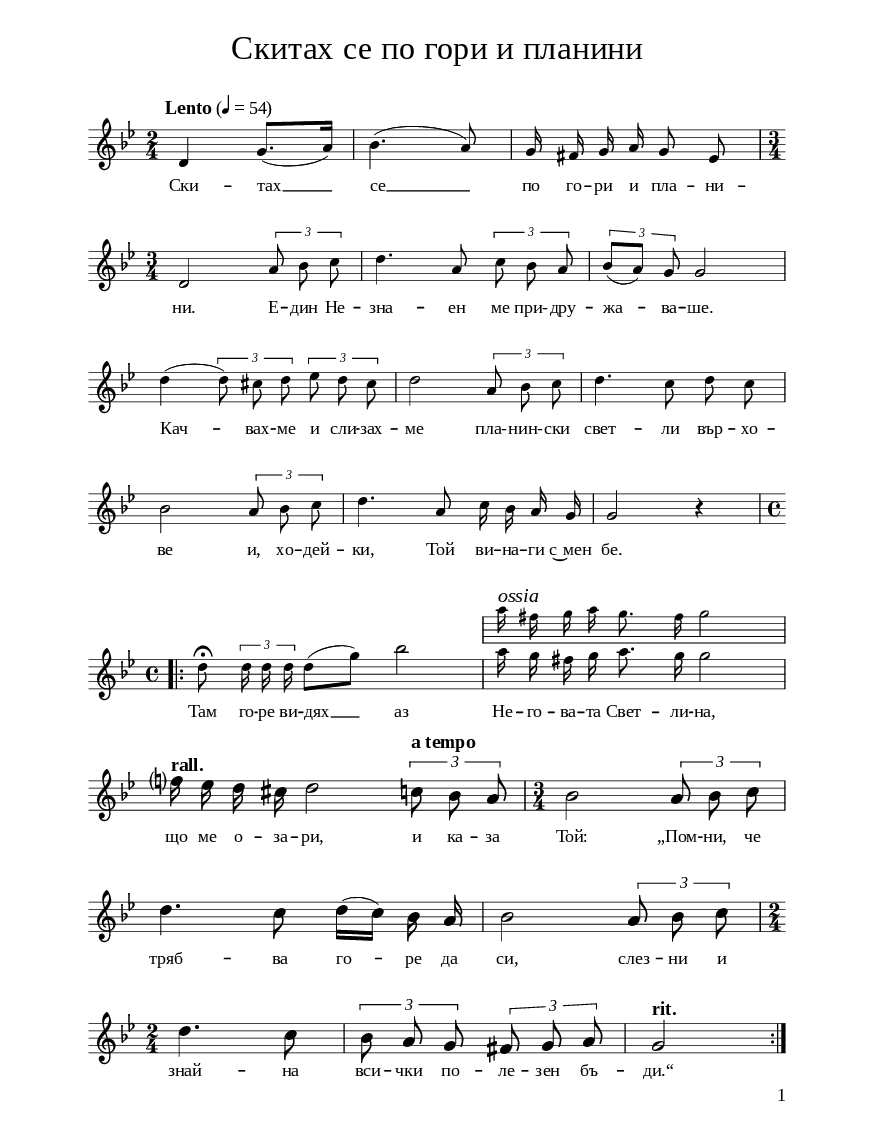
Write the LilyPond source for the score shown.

\version "2.24.2"

\include "include/globals.ily"

\bookpart {
  \label #'ref133
  \tocItem \markup "Скитах се по гори и планини"
  \include "include/bookpart-paper.ily"
  \score {
    \include "include/score-layout.ily"

    \new Staff = main \relative c' {
      \clef treble
      \key g \minor
      \time 2/4
      \tempoFunc "Lento" 4 "54"
      \autoBeamOff
      d4  g8. (  [a16] ) | % 2
      bes4. (  a8 ) | % 3
      g16  fis16  g16  a16  g8
      es8 \break | % 4
      \time 3/4  | % 4
      d2
      \tupletUp \times 2/3  {
        a'8   bes8  c8
      }
      | % 5
      d4.  a8
      \times 2/3  {
        c8   bes8  a8
      }
      | % 6

      \times 2/3  {
        \stemUp bes8 (   [a8] )  g8
      } \stemNeutral
      g2 \break | % 7
      d'4 (
      \times 2/3  {
        d8 )   cis8  d8
      }

      \times 2/3  {
        es8   d8  cis8
      }
      | % 8
      d2
      \times 2/3  {
        a8   bes8  c8
      }
      | % 9
      d4.  c8  d8  c8 \break
      |
      bes2
      \times 2/3  {
        a8   bes8  c8
      }
      | % 11
      d4.  a8  c16  bes16
      a16  g16 | % 12
      g2 r4    \bar ".|:-|"
      | % 13
      \time 4/4  | % 13
      d'8 ^\fermata
      \times 2/3  {
        d16  d16  d16 ]
      }
      d8 ( [  g8 ) ]  bes2 | % 14

      <<
        {a16  g16  fis16  g16 a8.  g16  g2}

        \new Staff \with {
          \override VerticalAxisGroup.default-staff-staff-spacing =
          #'((basic-distance . 4.5)
             (padding . -10))
          \remove "Time_signature_engraver"
          alignAboveContext = #"main"
          fontSize = #-1
          \override StaffSymbol.staff-space = #(magstep -4)
          \override StaffSymbol.thickness = #(magstep -4)
          firstClef = ##f
        }
        {\autoBeamOff a16 ^\markup { \huge \italic "ossia"} fis16 g a g8. fis16 g2}
      >>
      \break | % 15

      \huge \tempo "rall." f?16 es16
      d16  cis16  d2
      \times 2/3  {
        \tempo "a tempo" c8 bes8
        a8
      }
      | % 16
      \time 3/4  | % 16
      bes2
      \times 2/3  {
        a8  bes8  c8
      }
      \break | % 17
      d4.  c8  d16 ( [  c16
      ) ]  bes16  a16 | % 18
      bes2
      \times 2/3  {
        a8   bes8  c8
      } \time 2/4 \break | % 19
      d4.  c8 |
      \times 2/3  {
        bes8   a8  g8
      }
      \times 2/3  {
        fis8   g8    a8
      } |
      \tempo "rit." g2
      \bar ":|."

    }

    \addlyrics {
      Ски -- тах __  се __  по го -- ри
      и пла -- ни -- ни. Е -- дин Не --
      зна -- ен ме "при-" -- дру -- жа  --
      ва -- ше. Кач -- вах -- ме и сли
      -- зах -- ме "пла-" -- "нин-" -- ски свет --
      ли вър -- хо -- ве и, хо -- дей --
      ки, Той ви -- на -- ги с~мен бе.
      Там го -- ре ви -- дях __  аз Не --
      го -- ва -- та Свет -- ли -- на, що
      ме о -- за -- ри, и ка -- за Той:
      „Пом -- ни, че тряб -- ва го --
      ре да си, слез -- ни и знай -- на
      вси -- чки по -- ле -- зен бъ --
      ди.“
    }

    \header {
      title = \titleFunc "Скитах се по гори и планини" "Skitah se po gori i planini"
    }

    \midi{}

  } % score


} % bookpart
